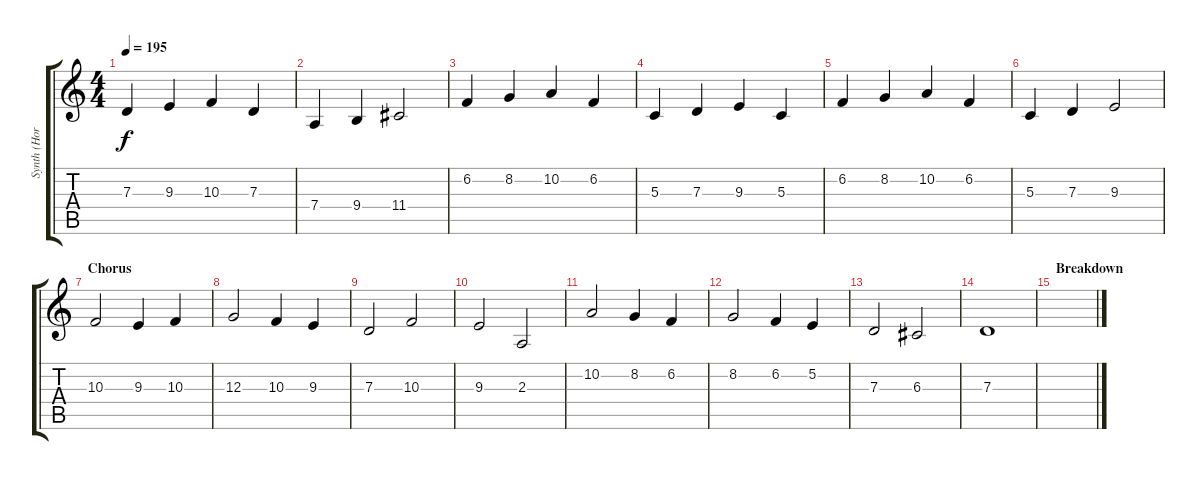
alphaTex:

\track ("Synth (Horn)" "Synth (Hor") {instrument frenchhorn}
\staff {score tabs}
\tuning (E4 B3 G3 D3 A2 E2) {hide}
\ts (4 4)
\tempo 195
\clef g2
\ks c
7.3.4{dy f} 9.3.4 10.3.4 7.3.4 |
7.4.4 9.4.4 11.4.2 |
6.2.4 8.2.4 10.2.4 6.2.4 |
5.3.4 7.3.4 9.3.4 5.3.4 |
6.2.4 8.2.4 10.2.4 6.2.4 |
5.3.4 7.3.4 9.3.2 |
\section ("" "Chorus")
10.3.2 9.3.4 10.3.4 |
12.3.2 10.3.4 9.3.4 |
7.3.2 10.3.2 |
9.3.2 2.3.2 |
10.2.2 8.2.4 6.2.4 |
8.2.2 6.2.4 5.2.4 |
7.3.2 6.3.2 |
7.3.1 |
\section ("" "Breakdown")
